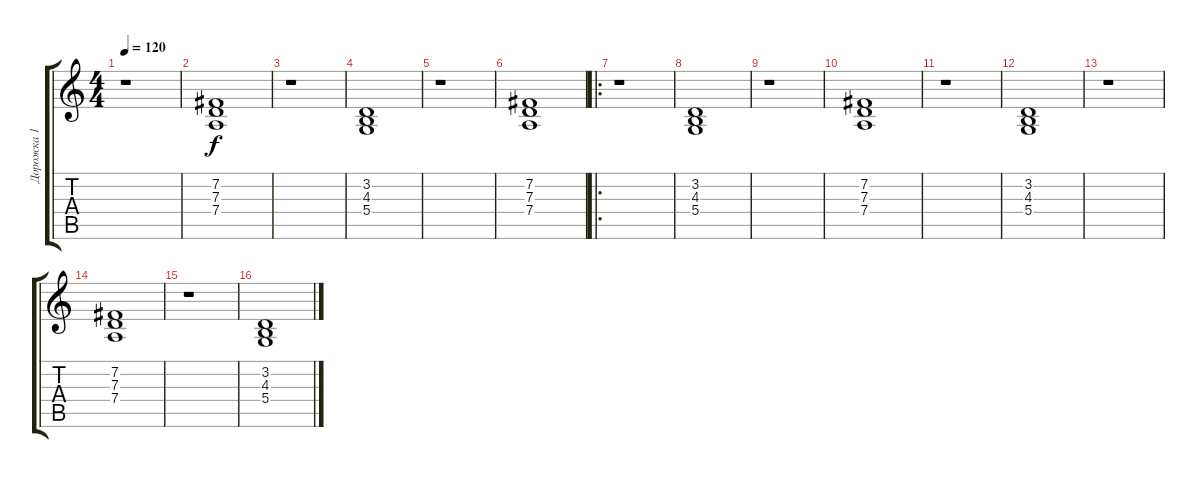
\track ("Дорожка 1" "Дорожка 1") {instrument stringensemble2}
\staff {score tabs}
\tuning (E4 B3 G3 D3 A2 E2) {hide}
\ts (4 4)
\tempo 120
\clef g2
\ks c
r.1{dy f} |
(7.2 7.3 7.4).1 |
r.1 |
(3.2 4.3 5.4).1 |
r.1 |
(7.2 7.3 7.4).1 |
\ro
r.1 |
(3.2 4.3 5.4).1 |
r.1 |
(7.2 7.3 7.4).1 |
r.1 |
(3.2 4.3 5.4).1 |
r.1 |
(7.2 7.3 7.4).1 |
r.1 |
(3.2 4.3 5.4).1
